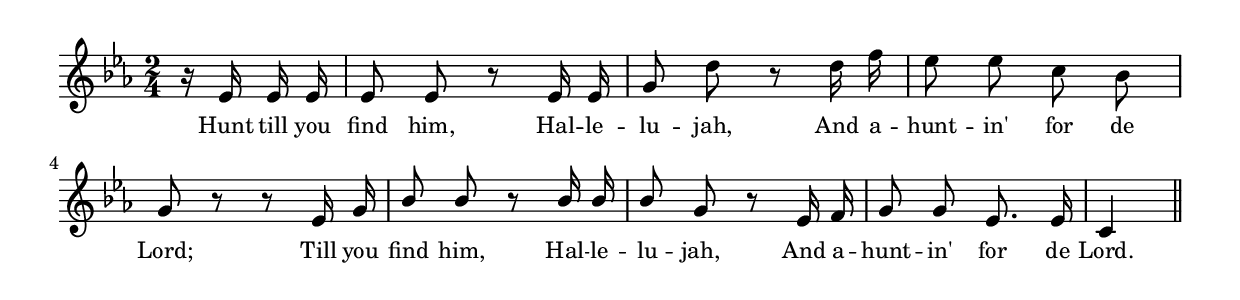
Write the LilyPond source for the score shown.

% 018.ly - Score sheet for "Hunting for the Lord."
% Copyright (C) 2007  Marcus Brinkmann <marcus@gnu.org>
%
% This score sheet is free software; you can redistribute it and/or
% modify it under the terms of the Creative Commons Legal Code
% Attribution-ShareALike as published by Creative Commons; either
% version 2.0 of the License, or (at your option) any later version.
%
% This score sheet is distributed in the hope that it will be useful,
% but WITHOUT ANY WARRANTY; without even the implied warranty of
% MERCHANTABILITY or FITNESS FOR A PARTICULAR PURPOSE.  See the
% Creative Commons Legal Code Attribution-ShareALike for more details.
%
% You should have received a copy of the Creative Commons Legal Code
% Attribution-ShareALike along with this score sheet; if not, write to
% Creative Commons, 543 Howard Street, 5th Floor,
% San Francisco, CA 94105-3013  United States

\version "2.10.0"

%\header
%{
%  title = "Hunting for the Lord."
%  composer = "trad."
%}

melody =
<<
  \context Voice
  {
    \set Staff.midiInstrument = "acoustic grand"
    \override Staff.VerticalAxisGroup #'minimum-Y-extent = #'(0 . 0)
	
    \autoBeamOff
    
    \time 2/4
    \clef violin
    %% Could also be C major with blue note on 3rd and 7th.
    \key c \minor

    {
      \partial 4 r16 es' es' es' |
      es'8 es' r es'16 es' | g'8 d'' r d''16 f'' |
      es''8 es'' c'' bes' | g'8 r r es'16 g' |
      \override Stem #'neutral-direction = #1
      bes'8 bes' r bes'16 bes' | bes'8 g' r es'16 f' |
      g'8 g' es'8. es'16 | c'4 \bar "||"
    }
  }
  \lyricsto "" \new Lyrics
  {
    \override LyricText #'font-size = #0
    \override StanzaNumber #'font-size = #-1

    Hunt till you find him, Hal -- le -- lu -- jah,
    And a -- hunt -- in' for de Lord;
    Till you find him, Hal -- le -- lu -- jah,
    And a -- hunt -- in' for de Lord.
  }
>>


\score
{
  \new Staff { \melody }

  \layout { indent = 0.0 }
}

\score
{
  \new Staff { \unfoldRepeats \melody }

% Tempo is about 4=100 to 4=120.
  
  \midi {
    \context {
      \Score
      tempoWholesPerMinute = #(ly:make-moment 100 4)
      }
    }


}
